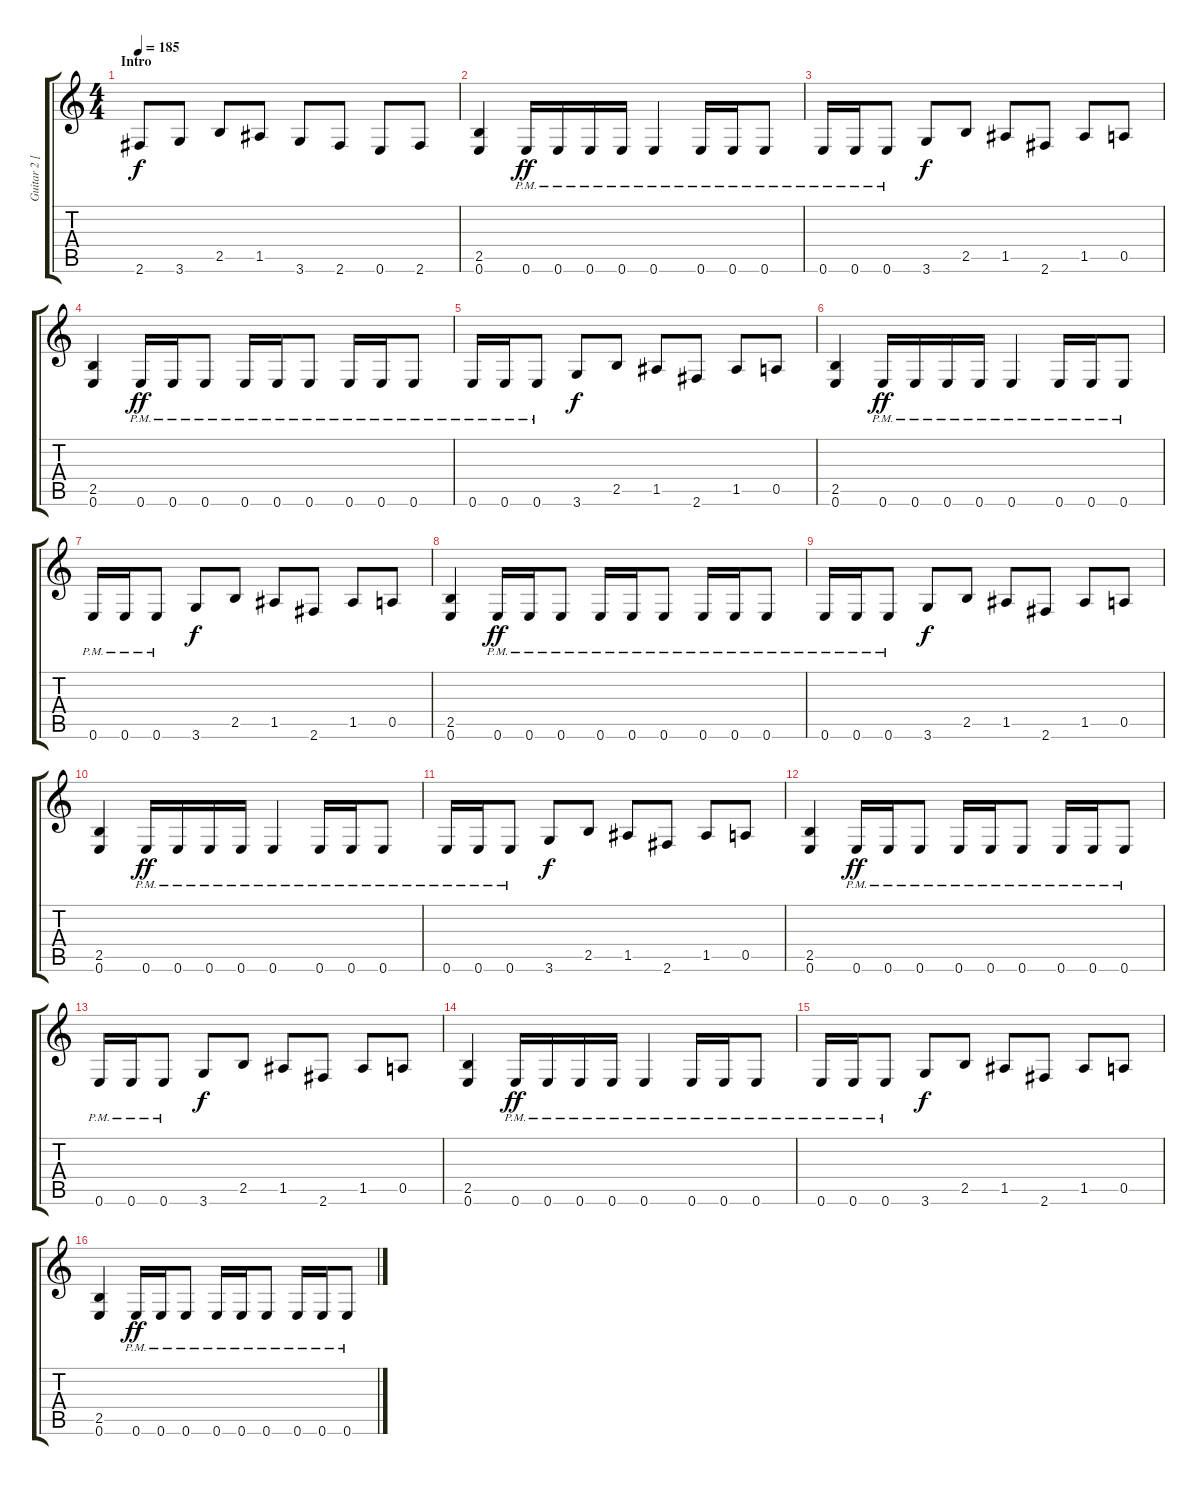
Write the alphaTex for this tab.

\track ("Guitar 2 [Right]" "Guitar 2 [") {instrument overdrivenguitar}
\staff {score tabs}
\tuning (E4 B3 G3 D3 A2 E2) {hide}
\ts (4 4)
\section ("" "Intro")
\tempo 185
\clef g2
\ks c
2.6.8{dy f instrument overdrivenguitar} 3.6.8 2.5.8 1.5.8 3.6.8 2.6.8 0.6.8 2.6.8 |
(2.5 0.6).4 0.6{pm}.16{dy ff} 0.6{pm}.16 0.6{pm}.16 0.6{pm}.16 0.6{pm}.4 0.6{pm}.16 0.6{pm}.16 0.6{pm}.8 |
0.6{pm}.16 0.6{pm}.16 0.6{pm}.8 3.6.8{dy f} 2.5.8 1.5.8 2.6.8 1.5.8 0.5.8 |
(2.5 0.6).4 0.6{pm}.16{dy ff} 0.6{pm}.16 0.6{pm}.8 0.6{pm}.16 0.6{pm}.16 0.6{pm}.8 0.6{pm}.16 0.6{pm}.16 0.6{pm}.8 |
0.6{pm}.16 0.6{pm}.16 0.6{pm}.8 3.6.8{dy f} 2.5.8 1.5.8 2.6.8 1.5.8 0.5.8 |
(2.5 0.6).4 0.6{pm}.16{dy ff} 0.6{pm}.16 0.6{pm}.16 0.6{pm}.16 0.6{pm}.4 0.6{pm}.16 0.6{pm}.16 0.6{pm}.8 |
0.6{pm}.16 0.6{pm}.16 0.6{pm}.8 3.6.8{dy f} 2.5.8 1.5.8 2.6.8 1.5.8 0.5.8 |
(2.5 0.6).4 0.6{pm}.16{dy ff} 0.6{pm}.16 0.6{pm}.8 0.6{pm}.16 0.6{pm}.16 0.6{pm}.8 0.6{pm}.16 0.6{pm}.16 0.6{pm}.8 |
0.6{pm}.16 0.6{pm}.16 0.6{pm}.8 3.6.8{dy f} 2.5.8 1.5.8 2.6.8 1.5.8 0.5.8 |
(2.5 0.6).4 0.6{pm}.16{dy ff} 0.6{pm}.16 0.6{pm}.16 0.6{pm}.16 0.6{pm}.4 0.6{pm}.16 0.6{pm}.16 0.6{pm}.8 |
0.6{pm}.16 0.6{pm}.16 0.6{pm}.8 3.6.8{dy f} 2.5.8 1.5.8 2.6.8 1.5.8 0.5.8 |
(2.5 0.6).4 0.6{pm}.16{dy ff} 0.6{pm}.16 0.6{pm}.8 0.6{pm}.16 0.6{pm}.16 0.6{pm}.8 0.6{pm}.16 0.6{pm}.16 0.6{pm}.8 |
0.6{pm}.16 0.6{pm}.16 0.6{pm}.8 3.6.8{dy f} 2.5.8 1.5.8 2.6.8 1.5.8 0.5.8 |
(2.5 0.6).4 0.6{pm}.16{dy ff} 0.6{pm}.16 0.6{pm}.16 0.6{pm}.16 0.6{pm}.4 0.6{pm}.16 0.6{pm}.16 0.6{pm}.8 |
0.6{pm}.16 0.6{pm}.16 0.6{pm}.8 3.6.8{dy f} 2.5.8 1.5.8 2.6.8 1.5.8 0.5.8 |
(2.5 0.6).4 0.6{pm}.16{dy ff} 0.6{pm}.16 0.6{pm}.8 0.6{pm}.16 0.6{pm}.16 0.6{pm}.8 0.6{pm}.16 0.6{pm}.16 0.6{pm}.8
